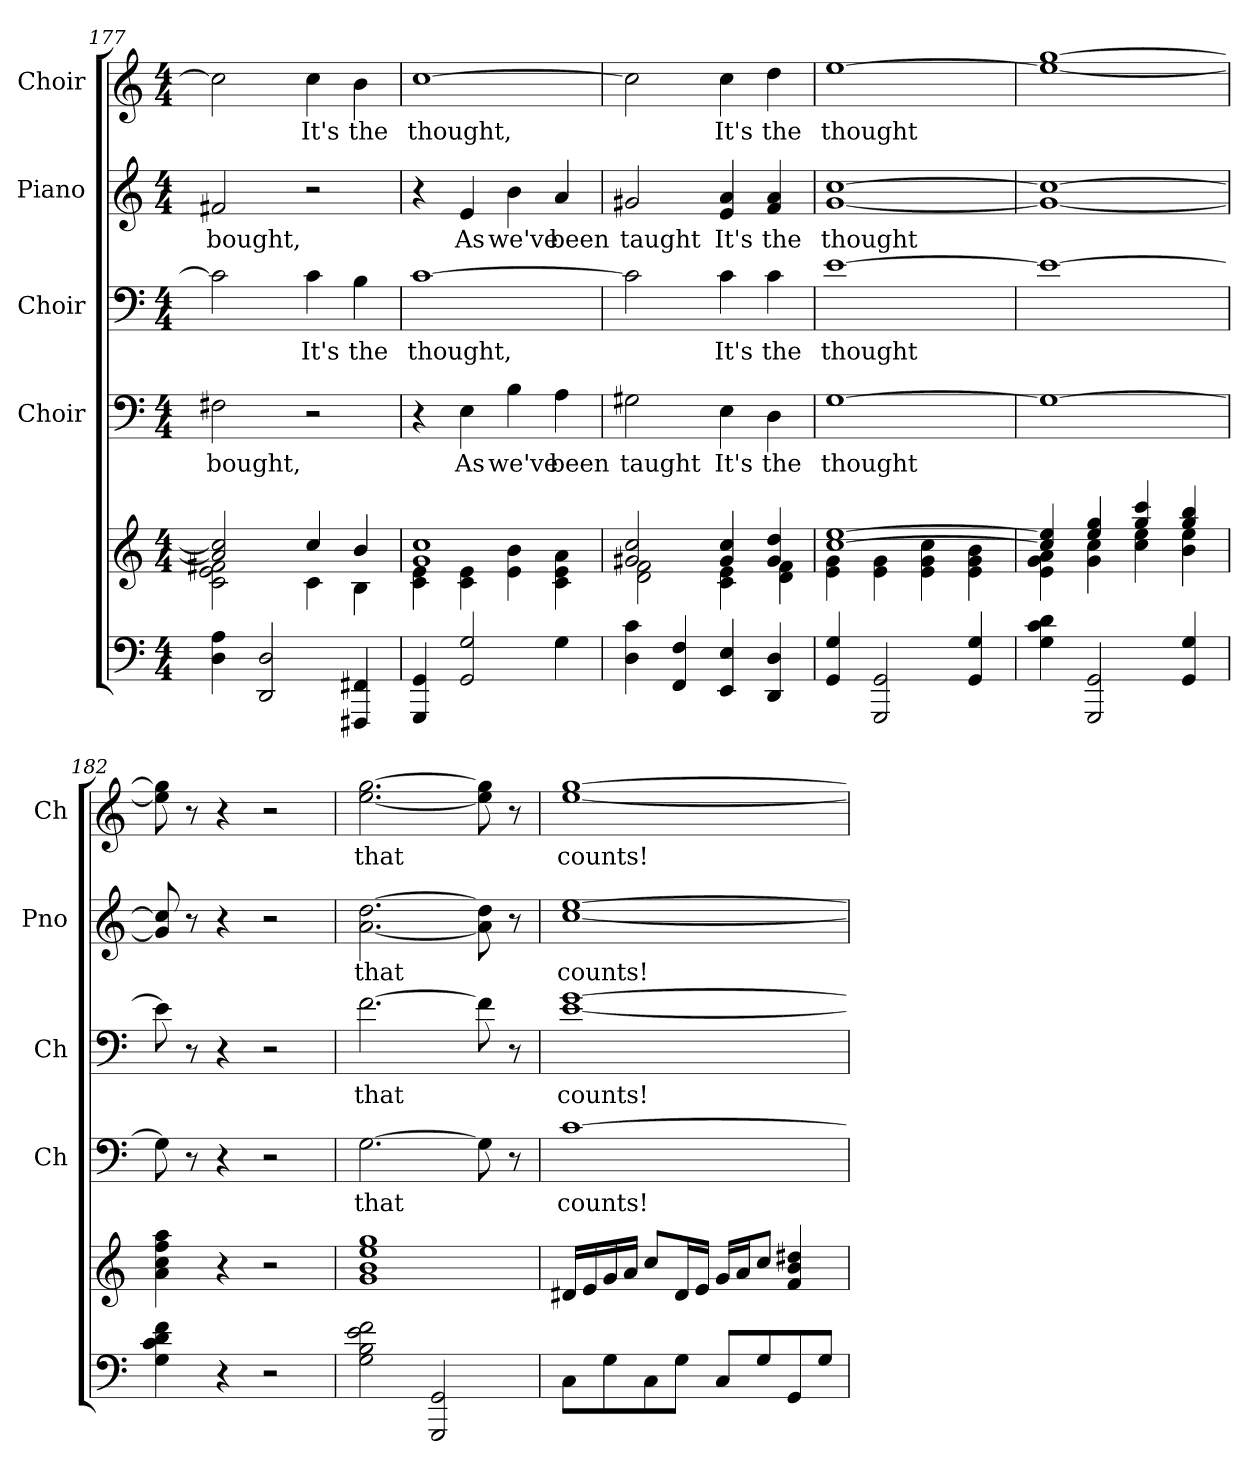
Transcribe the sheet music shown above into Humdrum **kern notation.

**kern	**kern	**kern	**text	**kern	**text	**kern	**text	**kern	**text
*part5	*part5	*part4	*part4	*part3	*part3	*part2	*part2	*part1	*part1
*staff6	*staff5	*staff4	*staff4	*staff3	*staff3	*staff2	*staff2	*staff1	*staff1
*	*	*I"Choir	*	*I"Choir	*	*I"Piano	*	*I"Choir	*
*	*	*I'Ch	*	*I'Ch	*	*I'Pno	*	*I'Ch	*
*clefF4	*clefG2	*clefF4	*	*clefF4	*	*clefG2	*	*clefG2	*
*k[]	*k[]	*k[]	*	*k[]	*	*k[]	*	*k[]	*
*M4/4	*M4/4	*M4/4	*	*M4/4	*	*M4/4	*	*M4/4	*
=177	=177	=177	=177	=177	=177	=177	=177	=177	=177
*	*^	*	*	*	*	*	*	*	*
4D 4A	2a] 2cc]	2c 2e 2f#X	2F#X	bought,	2c]	.	2f#X	bought,	2cc]	.
2DD 2D	.	.	.	.	.	.	.	.	.	.
.	4cc	4c	2r	.	4c	It's	2r	.	4cc	It's
4FFF#X 4FF#X	4b	4B	.	.	4B	the	.	.	4b	the
=178	=178	=178	=178	=178	=178	=178	=178	=178	=178	=178
4GGG 4GG	1g 1cc	4c 4e	4r	.	[1c	thought,	4r	.	[1cc	thought,
2GG 2G	.	4c 4e	4E	As	.	.	4e	As	.	.
.	.	4e 4b	4B	we've	.	.	4b	we've	.	.
4G	.	4c 4e 4a	4A	been	.	.	4a	been	.	.
=179	=179	=179	=179	=179	=179	=179	=179	=179	=179	=179
4D 4c	2g#X 2cc	2d 2f	2G#X	taught	2c]	.	2g#X	taught	2cc]	.
4FF 4F	.	.	.	.	.	.	.	.	.	.
4EE 4E	4g# 4cc	4c 4e	4E	It's	4c	It's	4e 4a	It's	4cc	It's
4DD 4D	4g# 4dd	4d 4f	4D	the	4c	the	4f 4a	the	4dd	the
!!LO:LB:g=z
=180	=180	=180	=180	=180	=180	=180	=180	=180	=180	=180
4GG 4G	[1cc [1ee	4e 4g	[1G	thought	[1e	thought	[1g [1cc	thought	[1ee	thought
2GGG 2GG	.	4e 4g	.	.	.	.	.	.	.	.
.	.	4e 4g 4cc	.	.	.	.	.	.	.	.
4GG 4G	.	4e 4g 4b	.	.	.	.	.	.	.	.
=181	=181	=181	=181	=181	=181	=181	=181	=181	=181	=181
4G 4c 4d	4cc] 4ee]	4e 4g 4a	1G_	.	1e_	.	1g_ 1cc_	.	1ee_ [1gg	.
2GGG 2GG	4ee 4gg	4g 4cc	.	.	.	.	.	.	.	.
.	4gg 4ccc	4cc 4ee	.	.	.	.	.	.	.	.
4GG 4G	4gg 4bb	4b 4ee	.	.	.	.	.	.	.	.
*	*v	*v	*	*	*	*	*	*	*	*
=182	=182	=182	=182	=182	=182	=182	=182	=182	=182
4G 4c 4d 4f	4a 4cc 4ff 4aa	8G]	.	8e]	.	8g] 8cc]	.	8ee] 8gg]	.
.	.	8r	.	8r	.	8r	.	8r	.
4r	4r	4r	.	4r	.	4r	.	4r	.
2r	2r	2r	.	2r	.	2r	.	2r	.
=183	=183	=183	=183	=183	=183	=183	=183	=183	=183
2G 2B 2e 2f	1g 1b 1ee 1gg	[2.G	that	[2.f	that	[2.a [2.dd	that	[2.ee [2.gg	that
2GGG 2GG	.	.	.	.	.	.	.	.	.
.	.	8G]	.	8f]	.	8a] 8dd]	.	8ee] 8gg]	.
.	.	8r	.	8r	.	8r	.	8r	.
!!LO:PB:g=z
=184	=184	=184	=184	=184	=184	=184	=184	=184	=184
8CL	16d#XLL	[1c	counts!	[1e [1g	counts!	[1cc [1ee	counts!	[1ee [1gg	counts!
.	16e	.	.	.	.	.	.	.	.
8G	16g	.	.	.	.	.	.	.	.
.	16aJJ	.	.	.	.	.	.	.	.
8C	8ccL	.	.	.	.	.	.	.	.
8GJ	16d#L	.	.	.	.	.	.	.	.
.	16eJJ	.	.	.	.	.	.	.	.
8CL	16gLL	.	.	.	.	.	.	.	.
.	16aJ	.	.	.	.	.	.	.	.
8G	8ccJ	.	.	.	.	.	.	.	.
8GG	4f 4b 4dd#X	.	.	.	.	.	.	.	.
8GJ	.	.	.	.	.	.	.	.	.
=	=	=	=	=	=	=	=	=	=
*-	*-	*-	*-	*-	*-	*-	*-	*-	*-
